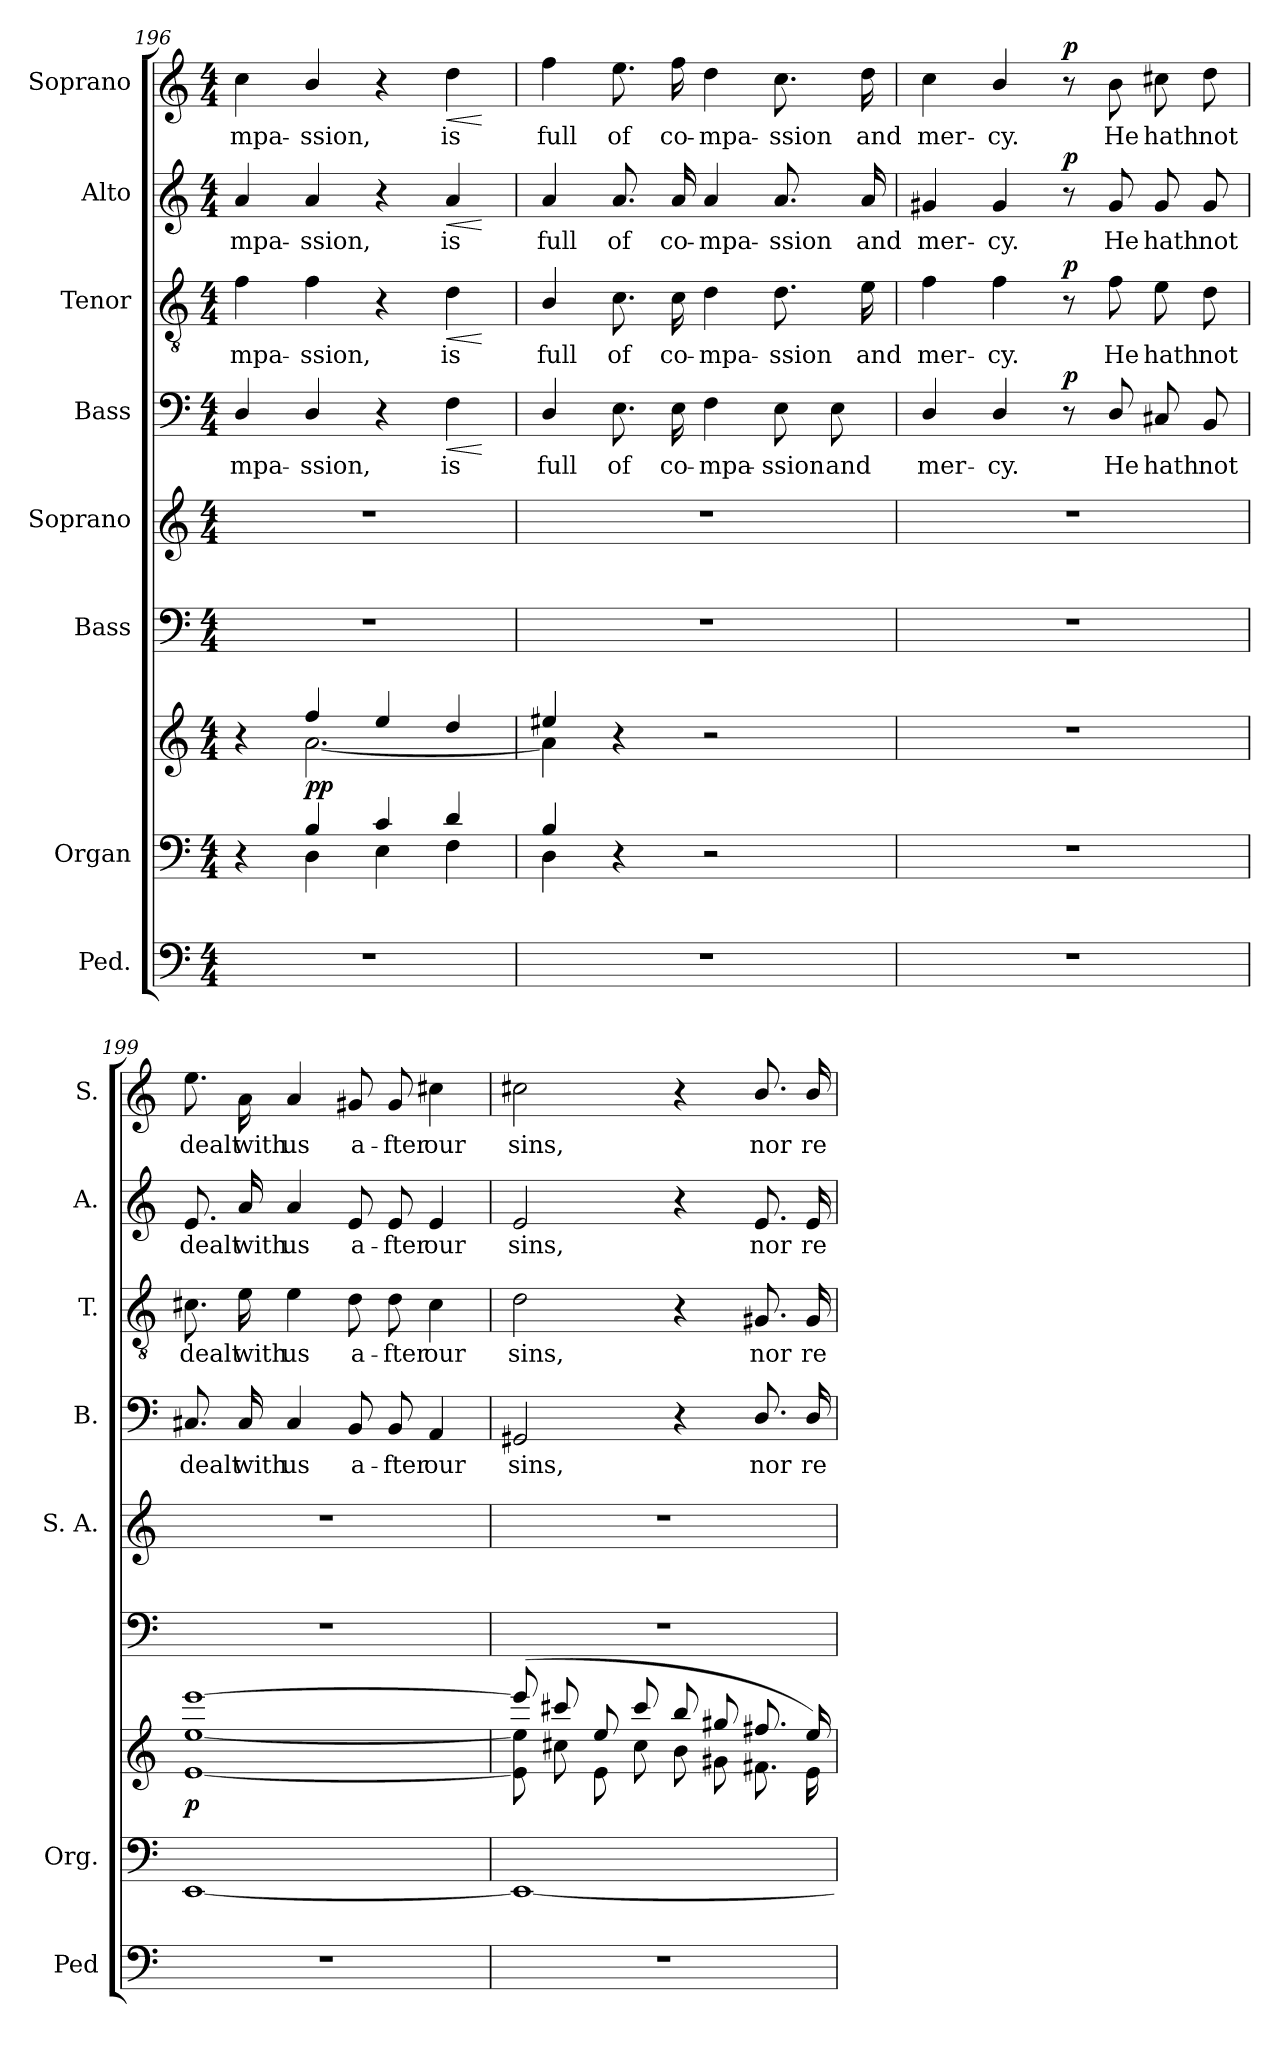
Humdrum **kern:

**kern	**kern	**kern	**dynam	**kern	**kern	**kern	**text	**dynam	**kern	**text	**dynam	**kern	**text	**dynam	**kern	**text	**dynam
*part8	*part7	*part7	*part7	*part6	*part5	*part4	*part4	*part4	*part3	*part3	*part3	*part2	*part2	*part2	*part1	*part1	*part1
*staff9	*staff8	*staff7	*staff7/8	*staff6	*staff5	*staff4	*staff4	*staff4	*staff3	*staff3	*staff3	*staff2	*staff2	*staff2	*staff1	*staff1	*staff1
*I"Ped.	*I"Organ	*	*	*I"Bass	*I"Soprano	*I"Bass	*	*	*I"Tenor	*	*	*I"Alto	*	*	*I"Soprano	*	*
*I'Ped	*I'Org.	*	*	*	*I'S. A.	*I'B.	*	*	*I'T.	*	*	*I'A.	*	*	*I'S.	*	*
*clefF4	*clefF4	*clefG2	*	*clefF4	*clefG2	*clefF4	*	*	*clefGv2	*	*	*clefG2	*	*	*clefG2	*	*
*	*	*	*	*	*	*	*	*	*ITrd7c12	*	*	*	*	*	*	*	*
*k[]	*k[]	*k[]	*	*k[]	*k[]	*k[]	*	*	*k[]	*	*	*k[]	*	*	*k[]	*	*
*C:	*C:	*C:	*	*C:	*C:	*C:	*	*	*C:	*	*	*C:	*	*	*C:	*	*
*M4/4	*M4/4	*M4/4	*	*M4/4	*M4/4	*M4/4	*	*	*M4/4	*	*	*M4/4	*	*	*M4/4	*	*
=196	=196	=196	=196	=196	=196	=196	=196	=196	=196	=196	=196	=196	=196	=196	=196	=196	=196
*	*^	*^	*	*	*	*	*	*	*	*	*	*	*	*	*	*	*
!	!	!	!	!	!	!	!	!	!LO:LY:b:color=#000000	!	!	!	!	!	!	!	!	!	!
!	!	!	!	!	!	!	!	!	!	!	!	!LO:LY:b:color=#000000	!	!	!	!	!	!	!
!	!	!	!	!	!	!	!	!	!	!	!	!	!	!	!LO:LY:b:color=#000000	!	!	!	!
!	!	!	!	!	!	!	!	!	!	!	!	!	!	!	!	!	!	!LO:LY:b:color=#000000	!
1r	4r	4ryy	4r	4ryy	.	1r	1r	4Di/	-mpa-	.	4Fi\	-mpa-	.	4ai/	-mpa-	.	4cci\	-mpa-	.
!	!	!	!	!	!	!	!	!	!LO:LY:b:color=#000000	!	!	!	!	!	!	!	!	!	!
!	!	!	!	!	!	!	!	!	!	!	!	!LO:LY:b:color=#000000	!	!	!	!	!	!	!
!	!	!	!	!	!	!	!	!	!	!	!	!	!	!	!LO:LY:b:color=#000000	!	!	!	!
!	!	!	!	!	!	!	!	!	!	!	!	!	!	!	!	!	!	!LO:LY:b:color=#000000	!
.	4Bi/	4Di\	4ffi/	[2.ai\	pp	.	.	4Di/	-ssion,	.	4Fi\	-ssion,	.	4ai/	-ssion,	.	4bi/	-ssion,	.
.	4ci/	4Ei\	4eei/	.	.	.	.	4r	.	.	4r	.	.	4r	.	.	4r	.	.
!	!	!	!	!	!	!	!	!	!LO:LY:b:color=#000000	!LO:HP:b	!	!	!	!	!	!	!	!	!
!	!	!	!	!	!	!	!	!	!	!	!	!LO:LY:b:color=#000000	!LO:HP:b	!	!	!	!	!	!
!	!	!	!	!	!	!	!	!	!	!	!	!	!	!	!LO:LY:b:color=#000000	!LO:HP:b	!	!	!
!	!	!	!	!	!	!	!	!	!	!	!	!	!	!	!	!	!	!LO:LY:b:color=#000000	!LO:HP:b
.	4di/	4Fi\	4ddi/	.	.	.	.	4Fi\	is	<	4Di\	is	<	4ai/	is	<	4ddi\	is	<
*	*v	*v	*	*	*	*	*	*	*	*	*	*	*	*	*	*	*	*	*
*	*	*v	*v	*	*	*	*	*	*	*	*	*	*	*	*	*	*	*
.	.	.	.	.	.	.	.	[	.	.	[	.	.	[	.	.	[
=197	=197	=197	=197	=197	=197	=197	=197	=197	=197	=197	=197	=197	=197	=197	=197	=197	=197
*	*^	*^	*	*	*	*	*	*	*	*	*	*	*	*	*	*	*
!	!	!	!	!	!	!	!	!	!LO:LY:b:color=#000000	!	!	!	!	!	!	!	!	!	!
!	!	!	!	!	!	!	!	!	!	!	!	!LO:LY:b:color=#000000	!	!	!	!	!	!	!
!	!	!	!	!	!	!	!	!	!	!	!	!	!	!	!LO:LY:b:color=#000000	!	!	!	!
!	!	!	!	!	!	!	!	!	!	!	!	!	!	!	!	!	!	!LO:LY:b:color=#000000	!
1r	4Bi/	4Di\	4ee#Xi/	4ai\]	.	1r	1r	4Di/	full	.	4BBi/	full	.	4ai/	full	.	4ffi\	full	.
!	!	!	!	!	!	!	!	!	!LO:LY:b:color=#000000	!	!	!	!	!	!	!	!	!	!
!	!	!	!	!	!	!	!	!	!	!	!	!LO:LY:b:color=#000000	!	!	!	!	!	!	!
!	!	!	!	!	!	!	!	!	!	!	!	!	!	!	!LO:LY:b:color=#000000	!	!	!	!
!	!	!	!	!	!	!	!	!	!	!	!	!	!	!	!	!	!	!LO:LY:b:color=#000000	!
.	4r	2.ryy	4r	2.ryy	.	.	.	8.Ei\	of	.	8.Ci\	of	.	8.ai/	of	.	8.eei\	of	.
!	!	!	!	!	!	!	!	!	!LO:LY:b:color=#000000	!	!	!	!	!	!	!	!	!	!
!	!	!	!	!	!	!	!	!	!	!	!	!LO:LY:b:color=#000000	!	!	!	!	!	!	!
!	!	!	!	!	!	!	!	!	!	!	!	!	!	!	!LO:LY:b:color=#000000	!	!	!	!
!	!	!	!	!	!	!	!	!	!	!	!	!	!	!	!	!	!	!LO:LY:b:color=#000000	!
.	.	.	.	.	.	.	.	16Ei\	co-	.	16Ci\	co-	.	16ai/	co-	.	16ffi\	co-	.
!	!	!	!	!	!	!	!	!	!LO:LY:b:color=#000000	!	!	!	!	!	!	!	!	!	!
!	!	!	!	!	!	!	!	!	!	!	!	!LO:LY:b:color=#000000	!	!	!	!	!	!	!
!	!	!	!	!	!	!	!	!	!	!	!	!	!	!	!LO:LY:b:color=#000000	!	!	!	!
!	!	!	!	!	!	!	!	!	!	!	!	!	!	!	!	!	!	!LO:LY:b:color=#000000	!
.	2r	.	2r	.	.	.	.	4Fi\	-mpa-	.	4Di\	-mpa-	.	4ai/	-mpa-	.	4ddi\	-mpa-	.
!	!	!	!	!	!	!	!	!	!LO:LY:b:color=#000000	!	!	!	!	!	!	!	!	!	!
!	!	!	!	!	!	!	!	!	!	!	!	!LO:LY:b:color=#000000	!	!	!	!	!	!	!
!	!	!	!	!	!	!	!	!	!	!	!	!	!	!	!LO:LY:b:color=#000000	!	!	!	!
!	!	!	!	!	!	!	!	!	!	!	!	!	!	!	!	!	!	!LO:LY:b:color=#000000	!
.	.	.	.	.	.	.	.	8Ei\	-ssion	.	8.Di\	-ssion	.	8.ai/	-ssion	.	8.cci\	-ssion	.
!	!	!	!	!	!	!	!	!	!LO:LY:b:color=#000000	!	!	!	!	!	!	!	!	!	!
.	.	.	.	.	.	.	.	8Ei\	and	.	.	.	.	.	.	.	.	.	.
!	!	!	!	!	!	!	!	!	!	!	!	!LO:LY:b:color=#000000	!	!	!	!	!	!	!
!	!	!	!	!	!	!	!	!	!	!	!	!	!	!	!LO:LY:b:color=#000000	!	!	!	!
!	!	!	!	!	!	!	!	!	!	!	!	!	!	!	!	!	!	!LO:LY:b:color=#000000	!
.	.	.	.	.	.	.	.	.	.	.	16Ei\	and	.	16ai/	and	.	16ddi\	and	.
*	*v	*v	*	*	*	*	*	*	*	*	*	*	*	*	*	*	*	*	*
*	*	*v	*v	*	*	*	*	*	*	*	*	*	*	*	*	*	*	*
=198	=198	=198	=198	=198	=198	=198	=198	=198	=198	=198	=198	=198	=198	=198	=198	=198	=198
!	!	!	!	!	!	!	!LO:LY:b:color=#000000	!	!	!	!	!	!	!	!	!	!
!	!	!	!	!	!	!	!	!	!	!LO:LY:b:color=#000000	!	!	!	!	!	!	!
!	!	!	!	!	!	!	!	!	!	!	!	!	!LO:LY:b:color=#000000	!	!	!	!
!	!	!	!	!	!	!	!	!	!	!	!	!	!	!	!	!LO:LY:b:color=#000000	!
1r	1r	1r	.	1r	1r	4Di/	mer-	.	4Fi\	mer-	.	4g#Xi/	mer-	.	4cci\	mer-	.
!	!	!	!	!	!	!	!LO:LY:b:color=#000000	!	!	!	!	!	!	!	!	!	!
!	!	!	!	!	!	!	!	!	!	!LO:LY:b:color=#000000	!	!	!	!	!	!	!
!	!	!	!	!	!	!	!	!	!	!	!	!	!LO:LY:b:color=#000000	!	!	!	!
!	!	!	!	!	!	!	!	!	!	!	!	!	!	!	!	!LO:LY:b:color=#000000	!
.	.	.	.	.	.	4Di/	-cy.	.	4Fi\	-cy.	.	4g#i/	-cy.	.	4bi/	-cy.	.
.	.	.	.	.	.	8r	.	p	8r	.	p	8r	.	p	8r	.	p
!	!	!	!	!	!	!	!LO:LY:b:color=#000000	!	!	!	!	!	!	!	!	!	!
!	!	!	!	!	!	!	!	!	!	!LO:LY:b:color=#000000	!	!	!	!	!	!	!
!	!	!	!	!	!	!	!	!	!	!	!	!	!LO:LY:b:color=#000000	!	!	!	!
!	!	!	!	!	!	!	!	!	!	!	!	!	!	!	!	!LO:LY:b:color=#000000	!
.	.	.	.	.	.	8Di/	He	.	8Fi\	He	.	8g#i/	He	.	8bi\	He	.
!	!	!	!	!	!	!	!LO:LY:b:color=#000000	!	!	!	!	!	!	!	!	!	!
!	!	!	!	!	!	!	!	!	!	!LO:LY:b:color=#000000	!	!	!	!	!	!	!
!	!	!	!	!	!	!	!	!	!	!	!	!	!LO:LY:b:color=#000000	!	!	!	!
!	!	!	!	!	!	!	!	!	!	!	!	!	!	!	!	!LO:LY:b:color=#000000	!
.	.	.	.	.	.	8C#Xi/	hath	.	8Ei\	hath	.	8g#i/	hath	.	8cc#Xi\	hath	.
!	!	!	!	!	!	!	!LO:LY:b:color=#000000	!	!	!	!	!	!	!	!	!	!
!	!	!	!	!	!	!	!	!	!	!LO:LY:b:color=#000000	!	!	!	!	!	!	!
!	!	!	!	!	!	!	!	!	!	!	!	!	!LO:LY:b:color=#000000	!	!	!	!
!	!	!	!	!	!	!	!	!	!	!	!	!	!	!	!	!LO:LY:b:color=#000000	!
.	.	.	.	.	.	8BBi/	not	.	8Di\	not	.	8g#i/	not	.	8ddi\	not	.
!!LO:LB:g=z
=199	=199	=199	=199	=199	=199	=199	=199	=199	=199	=199	=199	=199	=199	=199	=199	=199	=199
*	*	*^	*	*	*	*	*	*	*	*	*	*	*	*	*	*	*
!	!	!	!	!	!	!	!	!LO:LY:b:color=#000000	!	!	!	!	!	!	!	!	!	!
!	!	!	!	!	!	!	!	!	!	!	!LO:LY:b:color=#000000	!	!	!	!	!	!	!
!	!	!	!	!	!	!	!	!	!	!	!	!	!	!LO:LY:b:color=#000000	!	!	!	!
!	!	!	!	!	!	!	!	!	!	!	!	!	!	!	!	!	!LO:LY:b:color=#000000	!
1r	[1EEi	[1eeei	[1ei [1eei	p	1r	1r	8.C#Xi/	dealt	.	8.C#Xi\	dealt	.	8.ei/	dealt	.	8.eei\	dealt	.
!	!	!	!	!	!	!	!	!LO:LY:b:color=#000000	!	!	!	!	!	!	!	!	!	!
!	!	!	!	!	!	!	!	!	!	!	!LO:LY:b:color=#000000	!	!	!	!	!	!	!
!	!	!	!	!	!	!	!	!	!	!	!	!	!	!LO:LY:b:color=#000000	!	!	!	!
!	!	!	!	!	!	!	!	!	!	!	!	!	!	!	!	!	!LO:LY:b:color=#000000	!
.	.	.	.	.	.	.	16C#i/	with	.	16Ei\	with	.	16ai/	with	.	16ai\	with	.
!	!	!	!	!	!	!	!	!LO:LY:b:color=#000000	!	!	!	!	!	!	!	!	!	!
!	!	!	!	!	!	!	!	!	!	!	!LO:LY:b:color=#000000	!	!	!	!	!	!	!
!	!	!	!	!	!	!	!	!	!	!	!	!	!	!LO:LY:b:color=#000000	!	!	!	!
!	!	!	!	!	!	!	!	!	!	!	!	!	!	!	!	!	!LO:LY:b:color=#000000	!
.	.	.	.	.	.	.	4C#i/	us	.	4Ei\	us	.	4ai/	us	.	4ai/	us	.
!	!	!	!	!	!	!	!	!LO:LY:b:color=#000000	!	!	!	!	!	!	!	!	!	!
!	!	!	!	!	!	!	!	!	!	!	!LO:LY:b:color=#000000	!	!	!	!	!	!	!
!	!	!	!	!	!	!	!	!	!	!	!	!	!	!LO:LY:b:color=#000000	!	!	!	!
!	!	!	!	!	!	!	!	!	!	!	!	!	!	!	!	!	!LO:LY:b:color=#000000	!
.	.	.	.	.	.	.	8BBi/	a-	.	8Di\	a-	.	8ei/	a-	.	8g#Xi/	a-	.
!	!	!	!	!	!	!	!	!LO:LY:b:color=#000000	!	!	!	!	!	!	!	!	!	!
!	!	!	!	!	!	!	!	!	!	!	!LO:LY:b:color=#000000	!	!	!	!	!	!	!
!	!	!	!	!	!	!	!	!	!	!	!	!	!	!LO:LY:b:color=#000000	!	!	!	!
!	!	!	!	!	!	!	!	!	!	!	!	!	!	!	!	!	!LO:LY:b:color=#000000	!
.	.	.	.	.	.	.	8BBi/	-fter	.	8Di\	-fter	.	8ei/	-fter	.	8g#i/	-fter	.
!	!	!	!	!	!	!	!	!LO:LY:b:color=#000000	!	!	!	!	!	!	!	!	!	!
!	!	!	!	!	!	!	!	!	!	!	!LO:LY:b:color=#000000	!	!	!	!	!	!	!
!	!	!	!	!	!	!	!	!	!	!	!	!	!	!LO:LY:b:color=#000000	!	!	!	!
!	!	!	!	!	!	!	!	!	!	!	!	!	!	!	!	!	!LO:LY:b:color=#000000	!
.	.	.	.	.	.	.	4AAi/	our	.	4C#i\	our	.	4ei/	our	.	4cc#Xi\	our	.
=200	=200	=200	=200	=200	=200	=200	=200	=200	=200	=200	=200	=200	=200	=200	=200	=200	=200	=200
!	!	!	!	!	!	!	!	!LO:LY:b:color=#000000	!	!	!	!	!	!	!	!	!	!
!	!	!	!	!	!	!	!	!	!	!	!LO:LY:b:color=#000000	!	!	!	!	!	!	!
!	!	!	!	!	!	!	!	!	!	!	!	!	!	!LO:LY:b:color=#000000	!	!	!	!
!	!	!	!	!	!	!	!	!	!	!	!	!	!	!	!	!	!LO:LY:b:color=#000000	!
1r	1EEi_	(8eeei/]	8ei\] 8eei]	.	1r	1r	2GG#Xi/	sins,	.	2Di\	sins,	.	2ei/	sins,	.	2cc#Xi\	sins,	.
.	.	8ccc#Xi/	8cc#Xi\	.	.	.	.	.	.	.	.	.	.	.	.	.	.	.
.	.	8eei/	8ei\	.	.	.	.	.	.	.	.	.	.	.	.	.	.	.
.	.	8ccc#i/	8cc#i\	.	.	.	.	.	.	.	.	.	.	.	.	.	.	.
.	.	8bbi/	8bi\	.	.	.	4r	.	.	4r	.	.	4r	.	.	4r	.	.
.	.	8gg#Xi/	8g#Xi\	.	.	.	.	.	.	.	.	.	.	.	.	.	.	.
!	!	!	!	!	!	!	!	!LO:LY:b:color=#000000	!	!	!	!	!	!	!	!	!	!
!	!	!	!	!	!	!	!	!	!	!	!LO:LY:b:color=#000000	!	!	!	!	!	!	!
!	!	!	!	!	!	!	!	!	!	!	!	!	!	!LO:LY:b:color=#000000	!	!	!	!
!	!	!	!	!	!	!	!	!	!	!	!	!	!	!	!	!	!LO:LY:b:color=#000000	!
.	.	8.ff#Xi/	8.f#Xi\	.	.	.	8.Di/	nor	.	8.GG#Xi/	nor	.	8.ei/	nor	.	8.bi/	nor	.
!	!	!	!	!	!	!	!	!LO:LY:b:color=#000000	!	!	!	!	!	!	!	!	!	!
!	!	!	!	!	!	!	!	!	!	!	!LO:LY:b:color=#000000	!	!	!	!	!	!	!
!	!	!	!	!	!	!	!	!	!	!	!	!	!	!LO:LY:b:color=#000000	!	!	!	!
!	!	!	!	!	!	!	!	!	!	!	!	!	!	!	!	!	!LO:LY:b:color=#000000	!
.	.	16eei/)	16ei\	.	.	.	16Di/	re-	.	16GG#i/	re-	.	16ei/	re-	.	16bi/	re-	.
*	*	*v	*v	*	*	*	*	*	*	*	*	*	*	*	*	*	*	*
=	=	=	=	=	=	=	=	=	=	=	=	=	=	=	=	=	=
*-	*-	*-	*-	*-	*-	*-	*-	*-	*-	*-	*-	*-	*-	*-	*-	*-	*-
